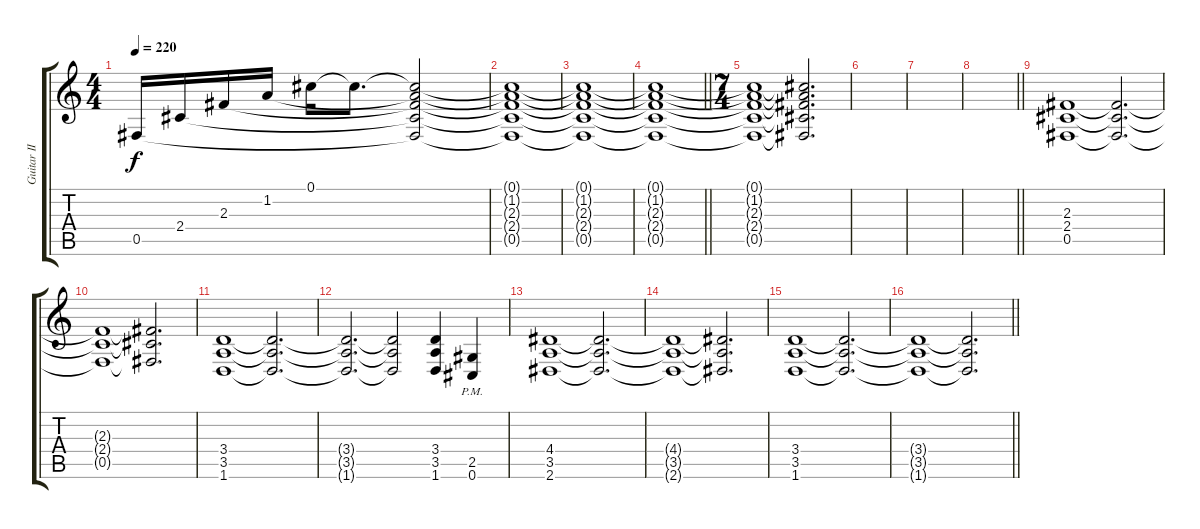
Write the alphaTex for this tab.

\track ("Guitar II" "Guitar II") {instrument distortionguitar}
\staff {score tabs}
\tuning (Db4 Ab3 E3 B2 Gb2 Db2) {hide}
\ts (4 4)
\tempo 220
\clef g2
\ks c
0.5.16{dy f} 2.4.16 2.3.16 1.2.16 0.1.16 0.1{t}.8{d} (0.1{t} 1.2{t} 2.3{t} 2.4{t} 0.5{t}).2 |
(0.1{t} 1.2{t} 2.3{t} 2.4{t} 0.5{t}).1 |
(0.1{t} 1.2{t} 2.3{t} 2.4{t} 0.5{t}).1 |
\barLineRight lightlight
(0.1{t} 1.2{t} 2.3{t} 2.4{t} 0.5{t}).1 |
\ts (7 4)
(0.1{t} 1.2{t} 2.3{t} 2.4{t} 0.5{t}).1 (0.1{t} 1.2{t} 2.3{t} 2.4{t} 0.5{t}).2{d} |
|
|
\barLineRight lightlight
|
(2.3 2.4 0.5).1{volume 14 instrument distortionguitar} (2.3{t} 2.4{t} 0.5{t}).2{d} |
(2.3{t} 2.4{t} 0.5{t}).1 (2.3{t} 2.4{t} 0.5{t}).2{d} |
(3.4 3.5 1.6).1 (3.4{t} 3.5{t} 1.6{t}).2{d} |
(3.4{t} 3.5{t} 1.6{t}).2{d} (3.4{t} 3.5{t} 1.6{t}).2 (3.4 3.5 1.6).4 (2.5{pm} 0.6{pm}).4 |
(4.4 3.5 2.6).1 (4.4{t} 3.5{t} 2.6{t}).2{d} |
(4.4{t} 3.5{t} 2.6{t}).1 (4.4{t} 3.5{t} 2.6{t}).2{d} |
(3.4 3.5 1.6).1 (3.4{t} 3.5{t} 1.6{t}).2{d} |
\barLineRight lightlight
(3.4{t} 3.5{t} 1.6{t}).1 (3.4{t} 3.5{t} 1.6{t}).2{d}
